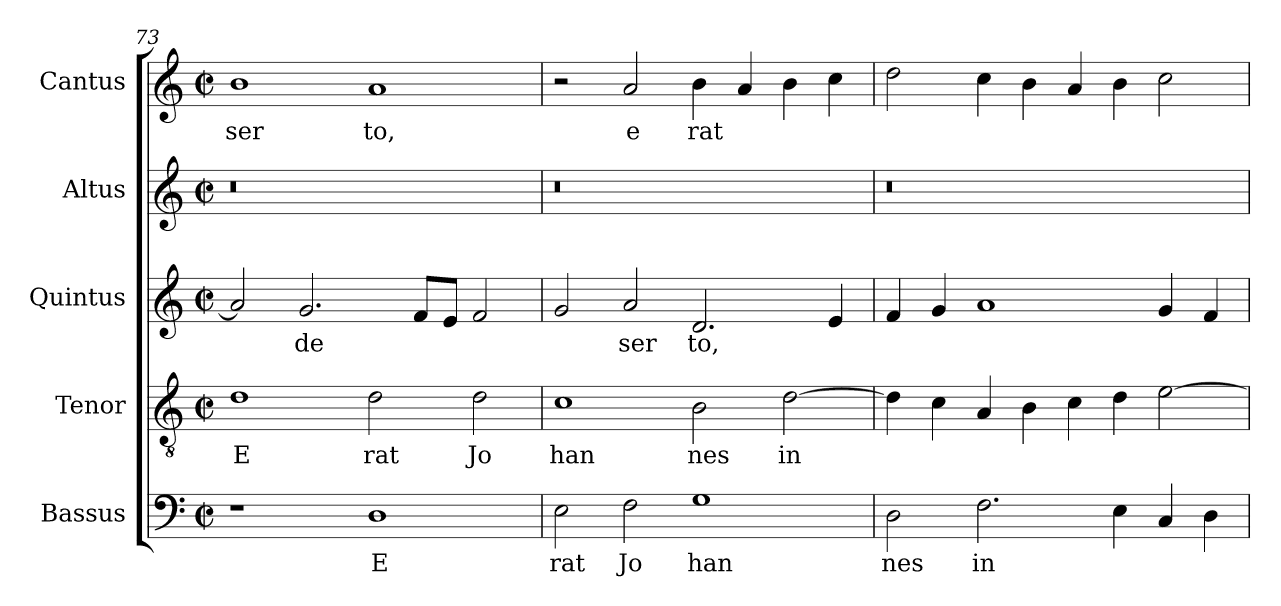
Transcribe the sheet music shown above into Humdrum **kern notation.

**kern	**text	**kern	**text	**kern	**text	**kern	**kern	**text
*part5	*part5	*part4	*part4	*part3	*part3	*part2	*part1	*part1
*staff5	*staff5	*staff4	*staff4	*staff3	*staff3	*staff2	*staff1	*staff1
*I"Bassus	*	*I"Tenor	*	*I"Quintus	*	*I"Altus	*I"Cantus	*
*clefF4	*	*clefGv2	*	*clefG2	*	*clefG2	*clefG2	*
*M2/2	*	*M2/2	*	*M2/2	*	*M2/2	*M2/2	*
*met(c|)	*	*met(c|)	*	*met(c|)	*	*met(c|)	*met(c|)	*
=73	=73	=73	=73	=73	=73	=73	=73	=73
!	!	!	!LO:LY:b:cj	!	!	!	!	!LO:LY:b:cj
1r	.	1d	E	2a/]	.	0r	1b	ser
!	!	!	!	!	!LO:LY:b:cj	!	!	!
.	.	.	.	2.g/	de	.	.	.
!	!LO:LY:b:cj	!	!LO:LY:b:cj	!	!	!	!	!LO:LY:b:cj
1D	E	2d\	rat	.	.	.	1a	to,
.	.	.	.	8f/L	.	.	.	.
.	.	.	.	8e/J	.	.	.	.
!	!	!	!LO:LY:b:cj	!	!	!	!	!
.	.	2d\	Jo	2f/	.	.	.	.
=74	=74	=74	=74	=74	=74	=74	=74	=74
!	!LO:LY:b:cj	!	!LO:LY:b:cj	!	!	!	!	!
2E\	rat	1c	han	2g/	.	0r	2r	.
!	!LO:LY:b:cj	!	!	!	!LO:LY:b:cj	!	!	!LO:LY:b:cj
2F\	Jo	.	.	2a/	ser	.	2a/	e
!	!LO:LY:b:cj	!	!LO:LY:b:cj	!	!LO:LY:b:cj	!	!	!LO:LY:b
1G	han	2B\	nes	2.d/	to,	.	4b\	rat
.	.	.	.	.	.	.	4a/	.
!	!	!	!LO:LY:b:cj	!	!	!	!	!
.	.	[>2d\	in	.	.	.	4b\	.
.	.	.	.	4e/	.	.	4cc\	.
!!LO:LB:g=z
=75	=75	=75	=75	=75	=75	=75	=75	=75
!	!LO:LY:b:cj	!	!	!	!	!	!	!
2D\	nes	4d\]	.	4f/	.	0r	2dd\	.
.	.	4c\	.	4g/	.	.	.	.
!	!LO:LY:b:cj	!	!	!	!	!	!	!
2.F\	in	4A/	.	1a	.	.	4cc\	.
.	.	4B\	.	.	.	.	4b\	.
.	.	4c\	.	.	.	.	4a/	.
4E\	.	4d\	.	.	.	.	4b\	.
4C/	.	[>2e\	.	4g/	.	.	2cc\	.
4D\	.	.	.	4f/	.	.	.	.
=	=	=	=	=	=	=	=	=
*-	*-	*-	*-	*-	*-	*-	*-	*-
